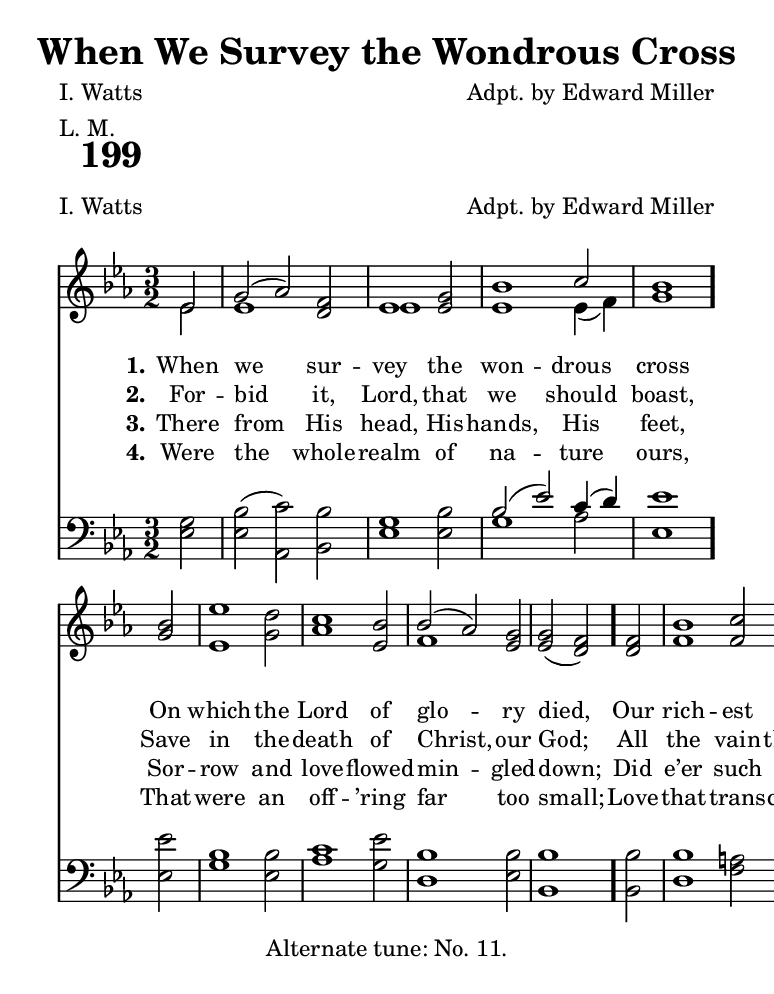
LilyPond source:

\include "common/global.ily"
\paper {
  \include "common/paper.ily"
  system-count = 2
% decrease system-to-system padding to fit onto page with previous score
system-system-spacing.padding = 2
system-system-spacing.basic-distance = 2
score-markup-spacing.padding = 1
score-markup-spacing.basic-distance = 1
ragged-last-bottom = ##t
systems-per-page = ##f
scoreTitleMarkup = \markup {
  \override #'(baseline-skip . 3.5)
  \column {
	\override #'(baseline-skip . 3.5)
	\column {
	  \fill-line {
		\huge \larger \larger \bold {
		  \concat { "  " \fromproperty #'header:hymnnumber }
		  \mytitle
		  \null
		}
	  }
	  \fill-line {
		% less lowering (to save vertical space)
		\lower #1 \fromproperty #'header:poet
		\smaller \bold \mysubtitle
		\lower #1 \fromproperty #'header:composer
	  }
	}
  }
}

}

\header{
  %gospel
  hymnnumber = "199"
  title = "When We Survey the Wondrous Cross"
  tunename = "Rockingham"
  meter = "L. M."
  poet = "I. Watts"
  composer = "Adpt. by Edward Miller"
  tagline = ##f
}

global = {
  \include "common/overrides.ily"
  \override Staff.TimeSignature.style = #'numbered
  \time 3/2
  \override Score.MetronomeMark.transparent = ##t % hide all fermata changes too
  \tempo 2=90
  \key ees \major
  \partial 2
  \autoBeamOff
}

notesSoprano = {
\global
\relative c' {

  ees2 | g( aes) f | ees1 g2 | bes1 c2 | bes1
  bes2 | ees1 d2 | c1 bes2 | bes( aes) g | g( f)
  f2 | bes1 c2 | d1 bes2 | ees( g,) a | bes1
  ees,2 | aes1 g2 | f1 ees2 | ees4( f g2) f | ees1

  \bar "|."

}
}

notesAlto = {
\global
\relative e' {

  ees2 | ees1 d2 | ees1 ees2 | ees1 ees4( f) | g1
  g2 | ees1 g2 | aes1 ees2 | f1 ees2 | ees( d)
  d2 | f1 f2 | f1 d2 | ees1 ees2 | d1
  ees2 | ees( d) ees | c1 ees2 | bes2( ees) d | ees1

}
}

notesTenor = {
\global
\relative a {

  g2 | bes( c) bes | g1 bes2 | bes( ees) c4( d) | ees1
  ees2 | bes1 bes2 | c1 ees2 | bes1 bes2 | bes1
  bes2 | bes1 a2 | bes1 bes2 | bes1 f2 | f1
  bes2 | aes1 bes2 | c1 bes2 | g4( aes bes2.) aes4 | g1

}
}

notesBass = {
\global
\relative f {

  ees2 | ees( aes,) bes | ees1 ees2 g1 aes2 | ees1
  ees2 | g1 ees2 | aes1 g2 | d1 ees2 | bes1
  bes2 d1 f2 | bes1 aes2 | g( ees) f | bes,1
  g'2 | f1 ees2 | aes,1 g2 | bes1 bes2 | ees1

}
}

wordsA = \lyricmode {
\set stanza = "1."

When we sur -- vey the won -- drous cross \bar "."
On which the Lord of glo -- ry died, \bar "."
Our rich -- est gain we count but loss, \bar "."
And pour con -- tempt on all our pride. \bar "."

}

wordsB = \lyricmode {
\set stanza = "2."

For -- bid it, Lord, that we should boast,
Save in the death of Christ, our God;
All the vain things that charm us most,
We’d sac -- ri -- fice them to His blood.

}

wordsC = \lyricmode {
\set stanza = "3."

There from His head, His hands, His feet,
Sor -- row and love flowed min -- gled down;
Did e’er such love and sor -- row meet,
Or thorns com -- pose so rich a crown?

}

wordsD = \lyricmode {
\set stanza = "4."

Were the whole realm of na -- ture ours,
That were an off -- ’ring far too small;
Love that trans -- cends our high -- est pow’rs
De -- mands our soul, our life, our all.

}

\score {
  \context ChoirStaff <<
    \context Staff = upper <<
      \set Staff.autoBeaming = ##f
      \set ChoirStaff.systemStartDelimiter = #'SystemStartBar
      \set ChoirStaff.printPartCombineTexts = ##f
      \partcombine #'(2 . 11) \notesSoprano \notesAlto
      \context NullVoice = sopranos { \voiceOne << \notesSoprano >> }
      \context Lyrics = one   \lyricsto sopranos \wordsA
      \context Lyrics = two   \lyricsto sopranos \wordsB
      \context Lyrics = three \lyricsto sopranos \wordsC
      \context Lyrics = four  \lyricsto sopranos \wordsD
    >>
    \context Staff = men <<
      \set Staff.autoBeaming = ##f
      \clef bass
      \set ChoirStaff.printPartCombineTexts = ##f
      \partcombine #'(2 . 11) \notesTenor \notesBass
    >>
  >>
  \layout {
    \include "common/layout.ily"
    \context {
      \Lyrics
      % Compensate for wide lyrics by squashing things a bit
      \override LyricSpace.minimum-distance = #0.25
    }

  }
  #(cond ((ly:get-option 'eog-midi-permitted) #{ \midi{
    \include "common/midi.ily"
  } #}))
}

\noPageBreak \markup { \fill-line { \line { Alternate tune: No. 11. } } }

\version "2.19.49"  % necessary for upgrading to future LilyPond versions.

% vi:set et ts=2 sw=2 ai nocindent syntax=lilypond:
